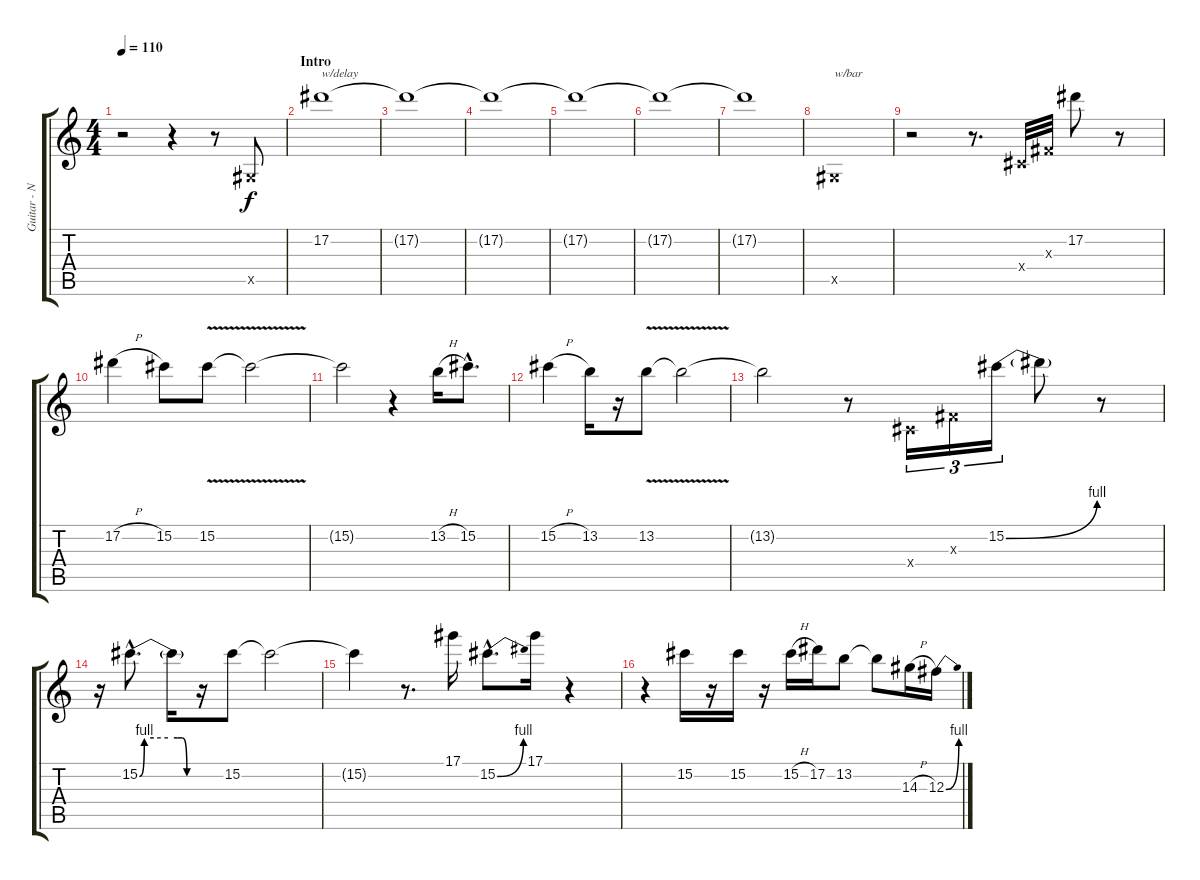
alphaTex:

\track ("Guitar - Nuno" "Guitar - N") {instrument distortionguitar}
\staff {score tabs}
\tuning (Eb4 Bb3 Gb3 Db3 Ab2 Eb2) {hide}
\ts (4 4)
\tempo 110
\clef g2
\ks c
r.2{dy f instrument distortionguitar} r.4 r.8 0.5{x}.8 |
\section ("" "Intro")
17.2.1{txt "w/delay"} |
17.2{t}.1 |
17.2{t}.1 |
17.2{t}.1 |
17.2{t}.1 |
17.2{t}.1 |
0.5{x}.1{txt "w/bar"} |
r.2 r.8{d} 0.4{x}.32 0.3{x}.32 17.2.8 r.8 |
17.2{h}.4 15.2.8 15.2{v}.8 15.2{t}.2 |
15.2{t}.2 r.4 13.2{h}.16 15.2{hac}.8{d} |
15.2{h}.4 13.2.16 r.16 13.2{v}.8 13.2{t}.2 |
13.2{t}.2 r.8 0.4{x}.16{tu (3 2)} 0.3{x}.16{tu (3 2)} 15.2{be (bend 0 0 60 4)}.16{tu (3 2)} 15.2{t}.8 r.8 |
r.16 15.2{be (custom 0 0 5 4 15 4 30 4 40 4 45 4 50 0 60 0) hac}.8{d} 15.2{t}.16 r.16 15.2.8 15.2{t}.2 |
15.2{t}.4 r.8{d} 17.1.16 15.2{be (bend 0 0 60 4) hac}.8{d} 17.1.16 r.4 |
r.4 15.2.16 r.16 15.2.16 r.16 15.2{h}.16 17.2.16 13.2.8 13.2{t}.8 14.3{h}.16 12.3{be (bend 0 0 60 4)}.16
